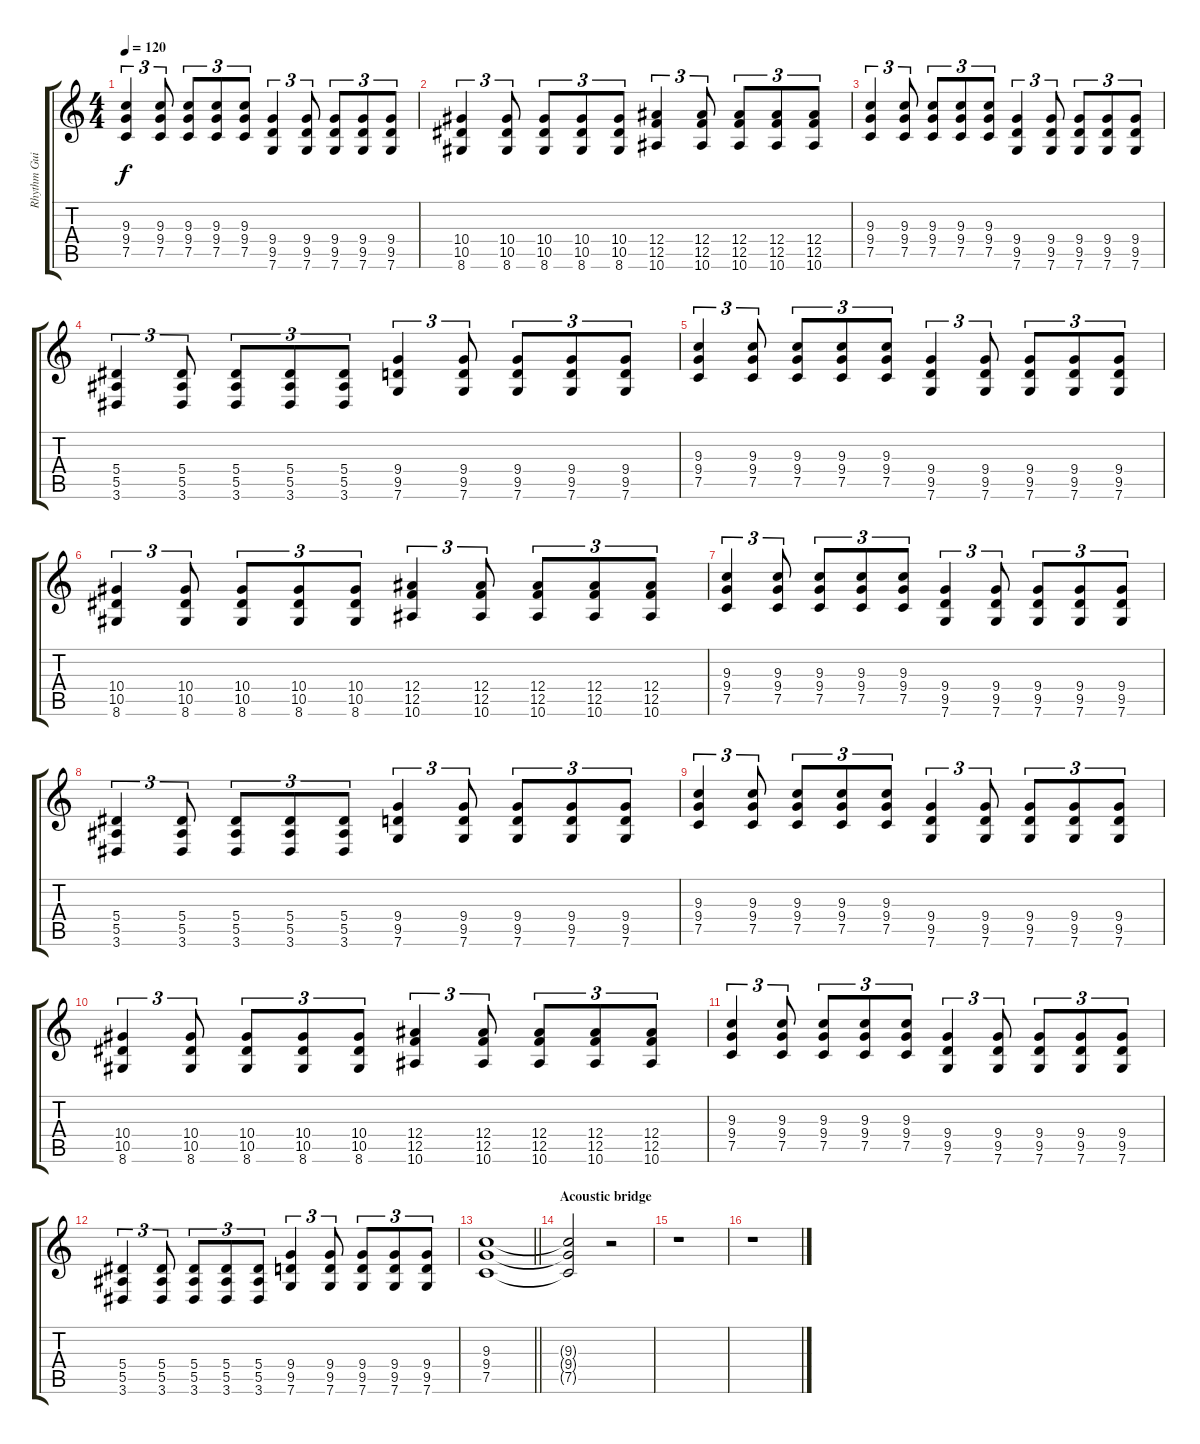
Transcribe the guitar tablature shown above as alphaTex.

\track ("Rhythm Guitar" "Rhythm Gui") {instrument overdrivenguitar}
\staff {score tabs}
\tuning (C4 G3 Eb3 Bb2 F2 C2) {hide}
\ts (4 4)
\tempo 120
\clef g2
\ks c
(9.3 9.4 7.5).4{tu (3 2) dy f} (9.3 9.4 7.5).8{tu (3 2)} (9.3 9.4 7.5).8{tu (3 2)} (9.3 9.4 7.5).8{tu (3 2)} (9.3 9.4 7.5).8{tu (3 2)} (9.4 9.5 7.6).4{tu (3 2)} (9.4 9.5 7.6).8{tu (3 2)} (9.4 9.5 7.6).8{tu (3 2)} (9.4 9.5 7.6).8{tu (3 2)} (9.4 9.5 7.6).8{tu (3 2)} |
(10.4 10.5 8.6).4{tu (3 2)} (10.4 10.5 8.6).8{tu (3 2)} (10.4 10.5 8.6).8{tu (3 2)} (10.4 10.5 8.6).8{tu (3 2)} (10.4 10.5 8.6).8{tu (3 2)} (12.4 12.5 10.6).4{tu (3 2)} (12.4 12.5 10.6).8{tu (3 2)} (12.4 12.5 10.6).8{tu (3 2)} (12.4 12.5 10.6).8{tu (3 2)} (12.4 12.5 10.6).8{tu (3 2)} |
(9.3 9.4 7.5).4{tu (3 2)} (9.3 9.4 7.5).8{tu (3 2)} (9.3 9.4 7.5).8{tu (3 2)} (9.3 9.4 7.5).8{tu (3 2)} (9.3 9.4 7.5).8{tu (3 2)} (9.4 9.5 7.6).4{tu (3 2)} (9.4 9.5 7.6).8{tu (3 2)} (9.4 9.5 7.6).8{tu (3 2)} (9.4 9.5 7.6).8{tu (3 2)} (9.4 9.5 7.6).8{tu (3 2)} |
(5.4 5.5 3.6).4{tu (3 2)} (5.4 5.5 3.6).8{tu (3 2)} (5.4 5.5 3.6).8{tu (3 2)} (5.4 5.5 3.6).8{tu (3 2)} (5.4 5.5 3.6).8{tu (3 2)} (9.4 9.5 7.6).4{tu (3 2)} (9.4 9.5 7.6).8{tu (3 2)} (9.4 9.5 7.6).8{tu (3 2)} (9.4 9.5 7.6).8{tu (3 2)} (9.4 9.5 7.6).8{tu (3 2)} |
(9.3 9.4 7.5).4{tu (3 2)} (9.3 9.4 7.5).8{tu (3 2)} (9.3 9.4 7.5).8{tu (3 2)} (9.3 9.4 7.5).8{tu (3 2)} (9.3 9.4 7.5).8{tu (3 2)} (9.4 9.5 7.6).4{tu (3 2)} (9.4 9.5 7.6).8{tu (3 2)} (9.4 9.5 7.6).8{tu (3 2)} (9.4 9.5 7.6).8{tu (3 2)} (9.4 9.5 7.6).8{tu (3 2)} |
(10.4 10.5 8.6).4{tu (3 2)} (10.4 10.5 8.6).8{tu (3 2)} (10.4 10.5 8.6).8{tu (3 2)} (10.4 10.5 8.6).8{tu (3 2)} (10.4 10.5 8.6).8{tu (3 2)} (12.4 12.5 10.6).4{tu (3 2)} (12.4 12.5 10.6).8{tu (3 2)} (12.4 12.5 10.6).8{tu (3 2)} (12.4 12.5 10.6).8{tu (3 2)} (12.4 12.5 10.6).8{tu (3 2)} |
(9.3 9.4 7.5).4{tu (3 2)} (9.3 9.4 7.5).8{tu (3 2)} (9.3 9.4 7.5).8{tu (3 2)} (9.3 9.4 7.5).8{tu (3 2)} (9.3 9.4 7.5).8{tu (3 2)} (9.4 9.5 7.6).4{tu (3 2)} (9.4 9.5 7.6).8{tu (3 2)} (9.4 9.5 7.6).8{tu (3 2)} (9.4 9.5 7.6).8{tu (3 2)} (9.4 9.5 7.6).8{tu (3 2)} |
(5.4 5.5 3.6).4{tu (3 2)} (5.4 5.5 3.6).8{tu (3 2)} (5.4 5.5 3.6).8{tu (3 2)} (5.4 5.5 3.6).8{tu (3 2)} (5.4 5.5 3.6).8{tu (3 2)} (9.4 9.5 7.6).4{tu (3 2)} (9.4 9.5 7.6).8{tu (3 2)} (9.4 9.5 7.6).8{tu (3 2)} (9.4 9.5 7.6).8{tu (3 2)} (9.4 9.5 7.6).8{tu (3 2)} |
(9.3 9.4 7.5).4{tu (3 2)} (9.3 9.4 7.5).8{tu (3 2)} (9.3 9.4 7.5).8{tu (3 2)} (9.3 9.4 7.5).8{tu (3 2)} (9.3 9.4 7.5).8{tu (3 2)} (9.4 9.5 7.6).4{tu (3 2)} (9.4 9.5 7.6).8{tu (3 2)} (9.4 9.5 7.6).8{tu (3 2)} (9.4 9.5 7.6).8{tu (3 2)} (9.4 9.5 7.6).8{tu (3 2)} |
(10.4 10.5 8.6).4{tu (3 2)} (10.4 10.5 8.6).8{tu (3 2)} (10.4 10.5 8.6).8{tu (3 2)} (10.4 10.5 8.6).8{tu (3 2)} (10.4 10.5 8.6).8{tu (3 2)} (12.4 12.5 10.6).4{tu (3 2)} (12.4 12.5 10.6).8{tu (3 2)} (12.4 12.5 10.6).8{tu (3 2)} (12.4 12.5 10.6).8{tu (3 2)} (12.4 12.5 10.6).8{tu (3 2)} |
(9.3 9.4 7.5).4{tu (3 2)} (9.3 9.4 7.5).8{tu (3 2)} (9.3 9.4 7.5).8{tu (3 2)} (9.3 9.4 7.5).8{tu (3 2)} (9.3 9.4 7.5).8{tu (3 2)} (9.4 9.5 7.6).4{tu (3 2)} (9.4 9.5 7.6).8{tu (3 2)} (9.4 9.5 7.6).8{tu (3 2)} (9.4 9.5 7.6).8{tu (3 2)} (9.4 9.5 7.6).8{tu (3 2)} |
(5.4 5.5 3.6).4{tu (3 2)} (5.4 5.5 3.6).8{tu (3 2)} (5.4 5.5 3.6).8{tu (3 2)} (5.4 5.5 3.6).8{tu (3 2)} (5.4 5.5 3.6).8{tu (3 2)} (9.4 9.5 7.6).4{tu (3 2)} (9.4 9.5 7.6).8{tu (3 2)} (9.4 9.5 7.6).8{tu (3 2)} (9.4 9.5 7.6).8{tu (3 2)} (9.4 9.5 7.6).8{tu (3 2)} |
\barLineRight lightlight
(9.3 9.4 7.5).1 |
\section ("" "Acoustic bridge")
(9.3{t} 9.4{t} 7.5{t}).2 r.2 |
r.1 |
r.1
